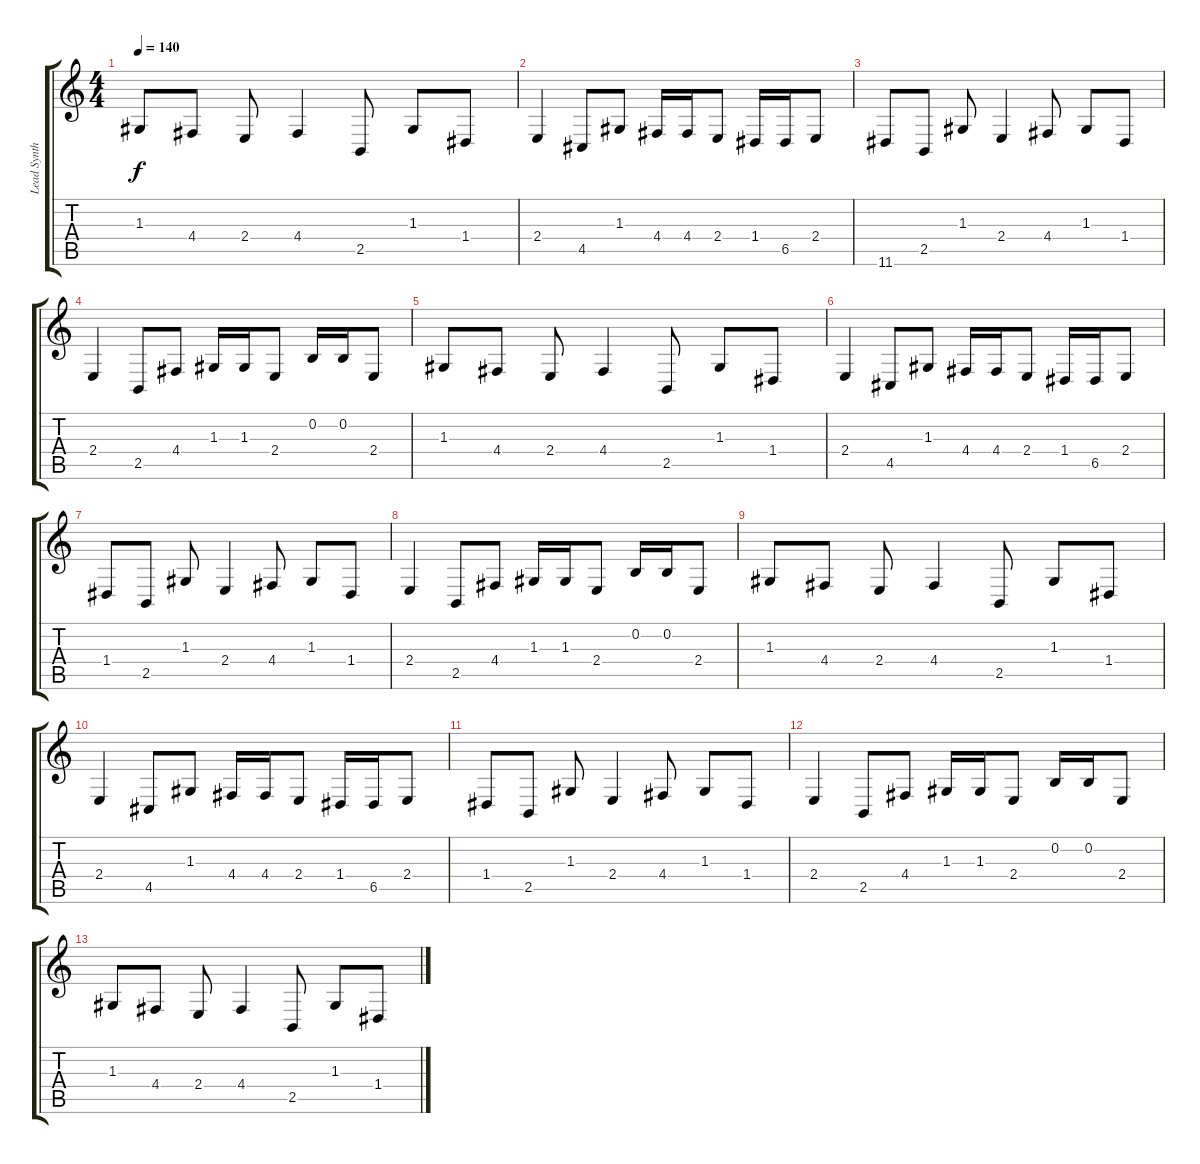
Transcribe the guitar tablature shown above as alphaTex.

\track ("Lead Synth" "Lead Synth") {instrument lead1square}
\staff {score tabs}
\tuning (E4 B3 G3 D3 A2 E2) {hide}
\ts (4 4)
\tempo 140
\clef g2
\ks c
1.3.8{dy f} 4.4.8 2.4.8 4.4.4 2.5.8 1.3.8 1.4.8 |
2.4.4 4.5.8 1.3.8 4.4.16 4.4.16 2.4.8 1.4.16 6.5.16 2.4.8 |
11.6.8 2.5.8 1.3.8 2.4.4 4.4.8 1.3.8 1.4.8 |
2.4.4 2.5.8 4.4.8 1.3.16 1.3.16 2.4.8 0.2.16 0.2.16 2.4.8 |
1.3.8 4.4.8 2.4.8 4.4.4 2.5.8 1.3.8 1.4.8 |
2.4.4 4.5.8 1.3.8 4.4.16 4.4.16 2.4.8 1.4.16 6.5.16 2.4.8 |
1.4.8 2.5.8 1.3.8 2.4.4 4.4.8 1.3.8 1.4.8 |
2.4.4 2.5.8 4.4.8 1.3.16 1.3.16 2.4.8 0.2.16 0.2.16 2.4.8 |
1.3.8 4.4.8 2.4.8 4.4.4 2.5.8 1.3.8 1.4.8 |
2.4.4 4.5.8 1.3.8 4.4.16 4.4.16 2.4.8 1.4.16 6.5.16 2.4.8 |
1.4.8 2.5.8 1.3.8 2.4.4 4.4.8 1.3.8 1.4.8 |
2.4.4 2.5.8 4.4.8 1.3.16 1.3.16 2.4.8 0.2.16 0.2.16 2.4.8 |
1.3.8 4.4.8 2.4.8 4.4.4 2.5.8 1.3.8 1.4.8
